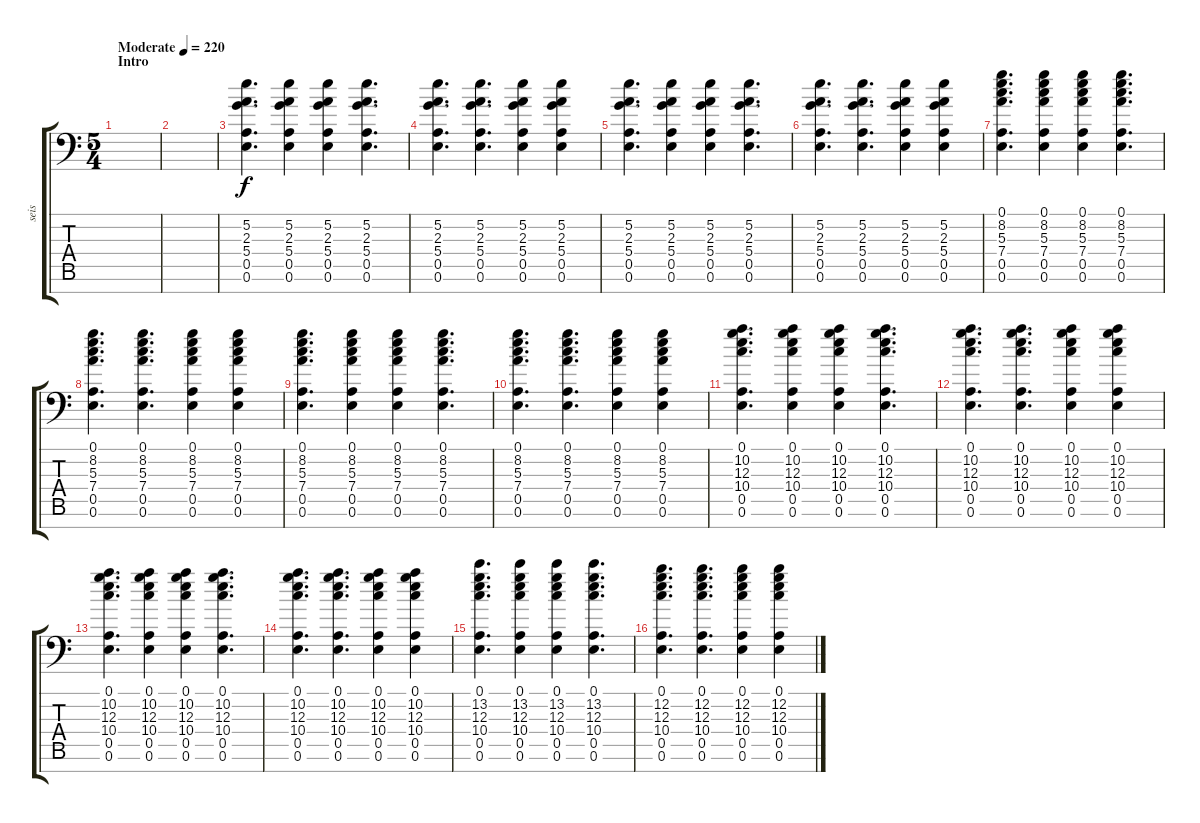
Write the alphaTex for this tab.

\track ("seis" "seis") {instrument distortionguitar bank 255}
\staff {score tabs}
\tuning (E4 B3 G3 D3 A2 E2 A1) {hide}
\ts (5 4)
\section ("" "Intro")
\tempo (220 "Moderate")
\clef f4
\ks c
|
|
(5.2 2.3 5.4 0.5 0.6).4{d} (5.2 2.3 5.4 0.5 0.6).4 (5.2 2.3 5.4 0.5 0.6).4 (5.2 2.3 5.4 0.5 0.6).4{d} |
(5.2 2.3 5.4 0.5 0.6).4{d} (5.2 2.3 5.4 0.5 0.6).4{d} (5.2 2.3 5.4 0.5 0.6).4 (5.2 2.3 5.4 0.5 0.6).4 |
(5.2 2.3 5.4 0.5 0.6).4{d} (5.2 2.3 5.4 0.5 0.6).4 (5.2 2.3 5.4 0.5 0.6).4 (5.2 2.3 5.4 0.5 0.6).4{d} |
(5.2 2.3 5.4 0.5 0.6).4{d} (5.2 2.3 5.4 0.5 0.6).4{d} (5.2 2.3 5.4 0.5 0.6).4 (5.2 2.3 5.4 0.5 0.6).4 |
(0.1 8.2 5.3 7.4 0.5 0.6).4{d} (0.1 8.2 5.3 7.4 0.5 0.6).4 (0.1 8.2 5.3 7.4 0.5 0.6).4 (0.1 8.2 5.3 7.4 0.5 0.6).4{d} |
(0.1 8.2 5.3 7.4 0.5 0.6).4{d} (0.1 8.2 5.3 7.4 0.5 0.6).4{d} (0.1 8.2 5.3 7.4 0.5 0.6).4 (0.1 8.2 5.3 7.4 0.5 0.6).4 |
(0.1 8.2 5.3 7.4 0.5 0.6).4{d} (0.1 8.2 5.3 7.4 0.5 0.6).4 (0.1 8.2 5.3 7.4 0.5 0.6).4 (0.1 8.2 5.3 7.4 0.5 0.6).4{d} |
(0.1 8.2 5.3 7.4 0.5 0.6).4{d} (0.1 8.2 5.3 7.4 0.5 0.6).4{d} (0.1 8.2 5.3 7.4 0.5 0.6).4 (0.1 8.2 5.3 7.4 0.5 0.6).4 |
(0.1 10.2 12.3 10.4 0.5 0.6).4{d} (0.1 10.2 12.3 10.4 0.5 0.6).4 (0.1 10.2 12.3 10.4 0.5 0.6).4 (0.1 10.2 12.3 10.4 0.5 0.6).4{d} |
(0.1 10.2 12.3 10.4 0.5 0.6).4{d} (0.1 10.2 12.3 10.4 0.5 0.6).4{d} (0.1 10.2 12.3 10.4 0.5 0.6).4 (0.1 10.2 12.3 10.4 0.5 0.6).4 |
(0.1 10.2 12.3 10.4 0.5 0.6).4{d} (0.1 10.2 12.3 10.4 0.5 0.6).4 (0.1 10.2 12.3 10.4 0.5 0.6).4 (0.1 10.2 12.3 10.4 0.5 0.6).4{d} |
(0.1 10.2 12.3 10.4 0.5 0.6).4{d} (0.1 10.2 12.3 10.4 0.5 0.6).4{d} (0.1 10.2 12.3 10.4 0.5 0.6).4 (0.1 10.2 12.3 10.4 0.5 0.6).4 |
(0.1 13.2 12.3 10.4 0.5 0.6).4{d} (0.1 13.2 12.3 10.4 0.5 0.6).4 (0.1 13.2 12.3 10.4 0.5 0.6).4 (0.1 13.2 12.3 10.4 0.5 0.6).4{d} |
(0.1 12.2 12.3 10.4 0.5 0.6).4{d} (0.1 12.2 12.3 10.4 0.5 0.6).4{d} (0.1 12.2 12.3 10.4 0.5 0.6).4 (0.1 12.2 12.3 10.4 0.5 0.6).4
